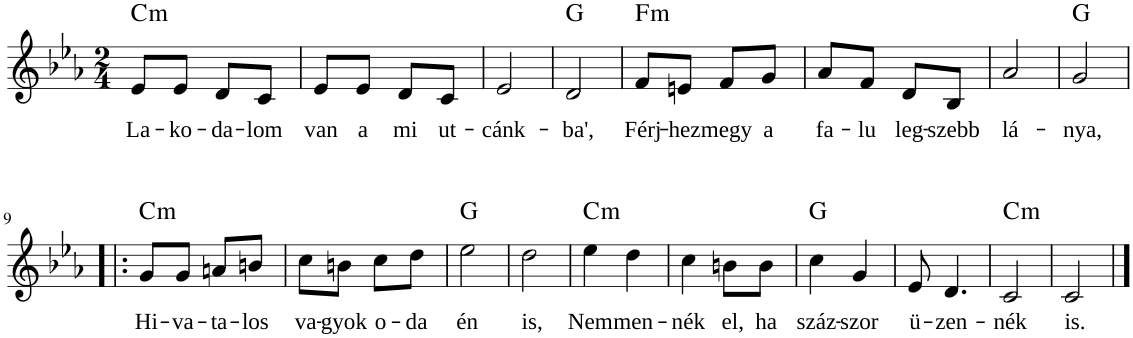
**kern	**text	**harte
*part1	*part1	*part1
*staff1	*staff1	*
*I"Voice	*	*
*clefG2	*	*
*k[b-e-a-]	*	*
*M2/4	*	*
=1	=1	=1
!	!LO:LY:b	!LO:H:kt=m
8e-/L	La-	C:min
!	!LO:LY:b	!
8e-/J	-ko-	.
!	!LO:LY:b	!
8d/L	-da-	.
!	!LO:LY:b	!
8c/J	-lom	.
=2	=2	=2
!	!LO:LY:b	!
8e-/L	van	.
!	!LO:LY:b	!
8e-/J	a	.
!	!LO:LY:b	!
8d/L	mi	.
!	!LO:LY:b	!
8c/J	ut-	.
=3	=3	=3
!	!LO:LY:b	!
2e-/	-cánk-	.
=4	=4	=4
!	!LO:LY:b	!
2d/	-ba',	G:maj
=5	=5	=5
!	!LO:LY:b	!LO:H:kt=m
8f/L	Férj-	F:min
!	!LO:LY:b	!
8en/J	-hez	.
!	!LO:LY:b	!
8f/L	megy	.
!	!LO:LY:b	!
8g/J	a	.
=6	=6	=6
!	!LO:LY:b	!
8a-/L	fa-	.
!	!LO:LY:b	!
8f/J	-lu	.
!	!LO:LY:b	!
8d/L	leg-	.
!	!LO:LY:b	!
8B-/J	-szebb	.
=7	=7	=7
!	!LO:LY:b	!
2a-/	lá-	.
=8	=8	=8
!	!LO:LY:b	!
2g/	-nya,	G:maj
!!LO:LB:g=z
=9!|:	=9!|:	=9!|:
!	!LO:LY:b	!LO:H:kt=m
8g/L	Hi-	C:min
!	!LO:LY:b	!
8g/J	-va-	.
!	!LO:LY:b	!
8an/L	-ta-	.
!	!LO:LY:b	!
8bn/J	-los	.
=10	=10	=10
!	!LO:LY:b	!
8cc\L	va-	.
!	!LO:LY:b	!
8bn\J	-gyok	.
!	!LO:LY:b	!
8cc\L	o-	.
!	!LO:LY:b	!
8dd\J	-da	.
=11	=11	=11
!	!LO:LY:b	!
2ee-\	én	G:maj
=12	=12	=12
!	!LO:LY:b	!
2dd\	is,	.
=13	=13	=13
!	!LO:LY:b	!LO:H:kt=m
4ee-\	Nem	C:min
!	!LO:LY:b	!
4dd\	men-	.
=14	=14	=14
!	!LO:LY:b	!
4cc\	-nék	.
!	!LO:LY:b	!
8bn\L	el,	.
!	!LO:LY:b	!
8b\J	ha	.
=15	=15	=15
!	!LO:LY:b	!
4cc\	száz-	G:maj
!	!LO:LY:b	!
4g/	-szor	.
=16	=16	=16
!	!LO:LY:b	!
8e-/	ü-	.
!	!LO:LY:b	!
4.d/	-zen-	.
=17	=17	=17
!	!LO:LY:b	!LO:H:kt=m
2c/	-nék	C:min
=18	=18	=18
!	!LO:LY:b	!
2c/	is.	.
==	==	==
*-	*-	*-
